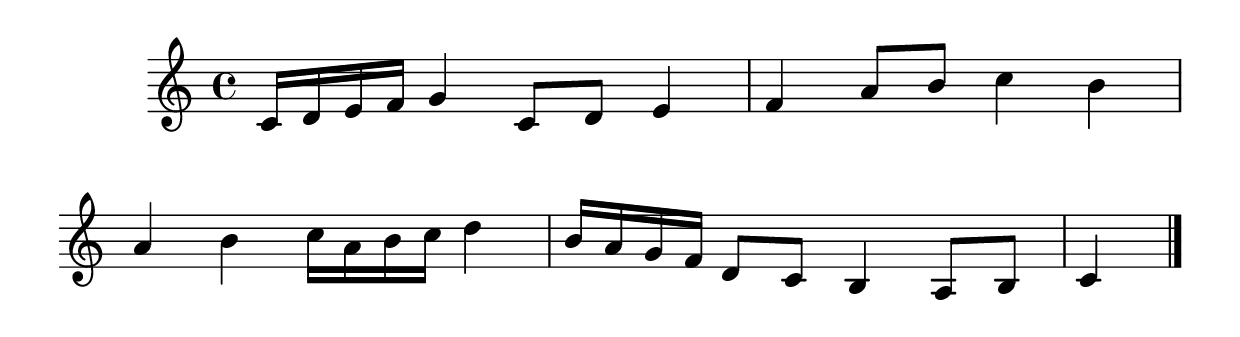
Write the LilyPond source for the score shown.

#(set-global-staff-size 25)
\header{tagline = ""}

\score{
 << 

\absolute {
\override Score.BarNumber.break-visibility = ##(#f #f #f) c'16 d'16 e'16 f'16 g'4 c'8 d'8 e'4 f'4 a'8 b'8 c''4 b'4 a'4 b'4 c''16 a'16 b'16 c''16 d''4 b'16 a'16 g'16 f'16 d'8 c'8 b4 a8 b8 c'4 \bar"|."
}

>>
\midi{}
\layout{}
}
